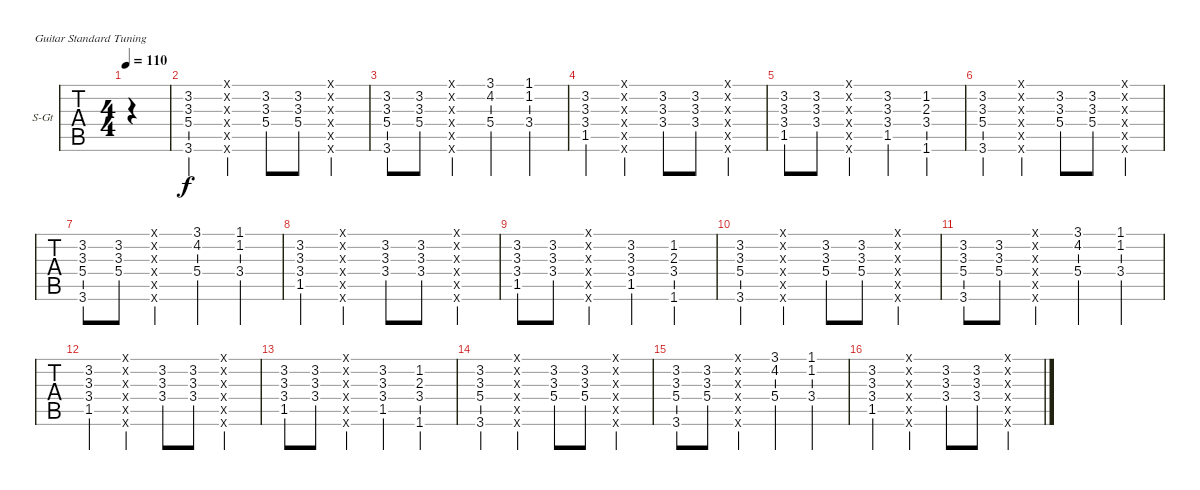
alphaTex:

\defaultSystemsLayout 4
\bracketExtendMode groupsimilarinstruments
\firstSystemTrackNameOrientation horizontal
\otherSystemsTrackNameOrientation horizontal
\track ("Steel Guitar" "S-Gt") {instrument acousticguitarsteel}
\staff {tabs}
\tuning (E4 B3 G3 D3 A2 E2)
\ts (4 4)
\tempo 110
\clef g2
\ks c
|
(3.6 5.4 3.3 3.2).4 (0.3{x} 0.4{x} 0.5{x} 0.6{x} 0.2{x} 0.1{x}).4 (3.2 3.3 5.4).8 (3.2 3.3 5.4).8 (0.1{x} 0.2{x} 0.4{x} 0.3{x} 0.5{x} 0.6{x}).4 |
(3.2 3.3 5.4 3.6).8 (3.2 3.3 5.4).8 (5.4{x} 4.2{x} 3.1{x} 0.3{x} 0.5{x} 0.6{x}).4 (5.4 4.2 3.1).4 (3.4 1.2 1.1).4 |
(1.5 3.4 3.3 3.2).4 (0.1{x} 0.2{x} 0.3{x} 0.4{x} 0.5{x} 0.6{x}).4 (3.3 3.4 3.2).8 (3.2 3.3 3.4).8 (0.1{x} 0.2{x} 0.3{x} 0.4{x} 0.6{x} 0.5{x}).4 |
(1.5 3.4 3.3 3.2).8 (3.4 3.3 3.2).8 (3.2{x} 3.4{x} 3.3{x} 1.5{x} 0.1{x} 0.6{x}).4 (3.4 3.3 3.2 1.5).4 (1.6 3.4 2.3 1.2).4 |
(3.6 5.4 3.3 3.2).4 (0.3{x} 0.4{x} 0.5{x} 0.6{x} 0.2{x} 0.1{x}).4 (3.2 3.3 5.4).8 (3.2 3.3 5.4).8 (0.1{x} 0.2{x} 0.4{x} 0.3{x} 0.5{x} 0.6{x}).4 |
(3.2 3.3 5.4 3.6).8 (3.2 3.3 5.4).8 (5.4{x} 4.2{x} 3.1{x} 0.3{x} 0.5{x} 0.6{x}).4 (5.4 4.2 3.1).4 (3.4 1.2 1.1).4 |
(1.5 3.4 3.3 3.2).4 (0.1{x} 0.2{x} 0.3{x} 0.4{x} 0.5{x} 0.6{x}).4 (3.3 3.4 3.2).8 (3.2 3.3 3.4).8 (0.1{x} 0.2{x} 0.3{x} 0.4{x} 0.6{x} 0.5{x}).4 |
(1.5 3.4 3.3 3.2).8 (3.4 3.3 3.2).8 (3.2{x} 3.4{x} 3.3{x} 1.5{x} 0.1{x} 0.6{x}).4 (3.4 3.3 3.2 1.5).4 (1.6 3.4 2.3 1.2).4 |
(3.6 5.4 3.3 3.2).4 (0.3{x} 0.4{x} 0.5{x} 0.6{x} 0.2{x} 0.1{x}).4 (3.2 3.3 5.4).8 (3.2 3.3 5.4).8 (0.1{x} 0.2{x} 0.4{x} 0.3{x} 0.5{x} 0.6{x}).4 |
(3.2 3.3 5.4 3.6).8 (3.2 3.3 5.4).8 (5.4{x} 4.2{x} 3.1{x} 0.3{x} 0.5{x} 0.6{x}).4 (5.4 4.2 3.1).4 (3.4 1.2 1.1).4 |
(1.5 3.4 3.3 3.2).4 (0.1{x} 0.2{x} 0.3{x} 0.4{x} 0.5{x} 0.6{x}).4 (3.3 3.4 3.2).8 (3.2 3.3 3.4).8 (0.1{x} 0.2{x} 0.3{x} 0.4{x} 0.6{x} 0.5{x}).4 |
(1.5 3.4 3.3 3.2).8 (3.4 3.3 3.2).8 (3.2{x} 3.4{x} 3.3{x} 1.5{x} 0.1{x} 0.6{x}).4 (3.4 3.3 3.2 1.5).4 (1.6 3.4 2.3 1.2).4 |
(3.6 5.4 3.3 3.2).4 (0.3{x} 0.4{x} 0.5{x} 0.6{x} 0.2{x} 0.1{x}).4 (3.2 3.3 5.4).8 (3.2 3.3 5.4).8 (0.1{x} 0.2{x} 0.4{x} 0.3{x} 0.5{x} 0.6{x}).4 |
(3.2 3.3 5.4 3.6).8 (3.2 3.3 5.4).8 (5.4{x} 4.2{x} 3.1{x} 0.3{x} 0.5{x} 0.6{x}).4 (5.4 4.2 3.1).4 (3.4 1.2 1.1).4 |
(1.5 3.4 3.3 3.2).4 (0.1{x} 0.2{x} 0.3{x} 0.4{x} 0.5{x} 0.6{x}).4 (3.3 3.4 3.2).8 (3.2 3.3 3.4).8 (0.1{x} 0.2{x} 0.3{x} 0.4{x} 0.6{x} 0.5{x}).4
